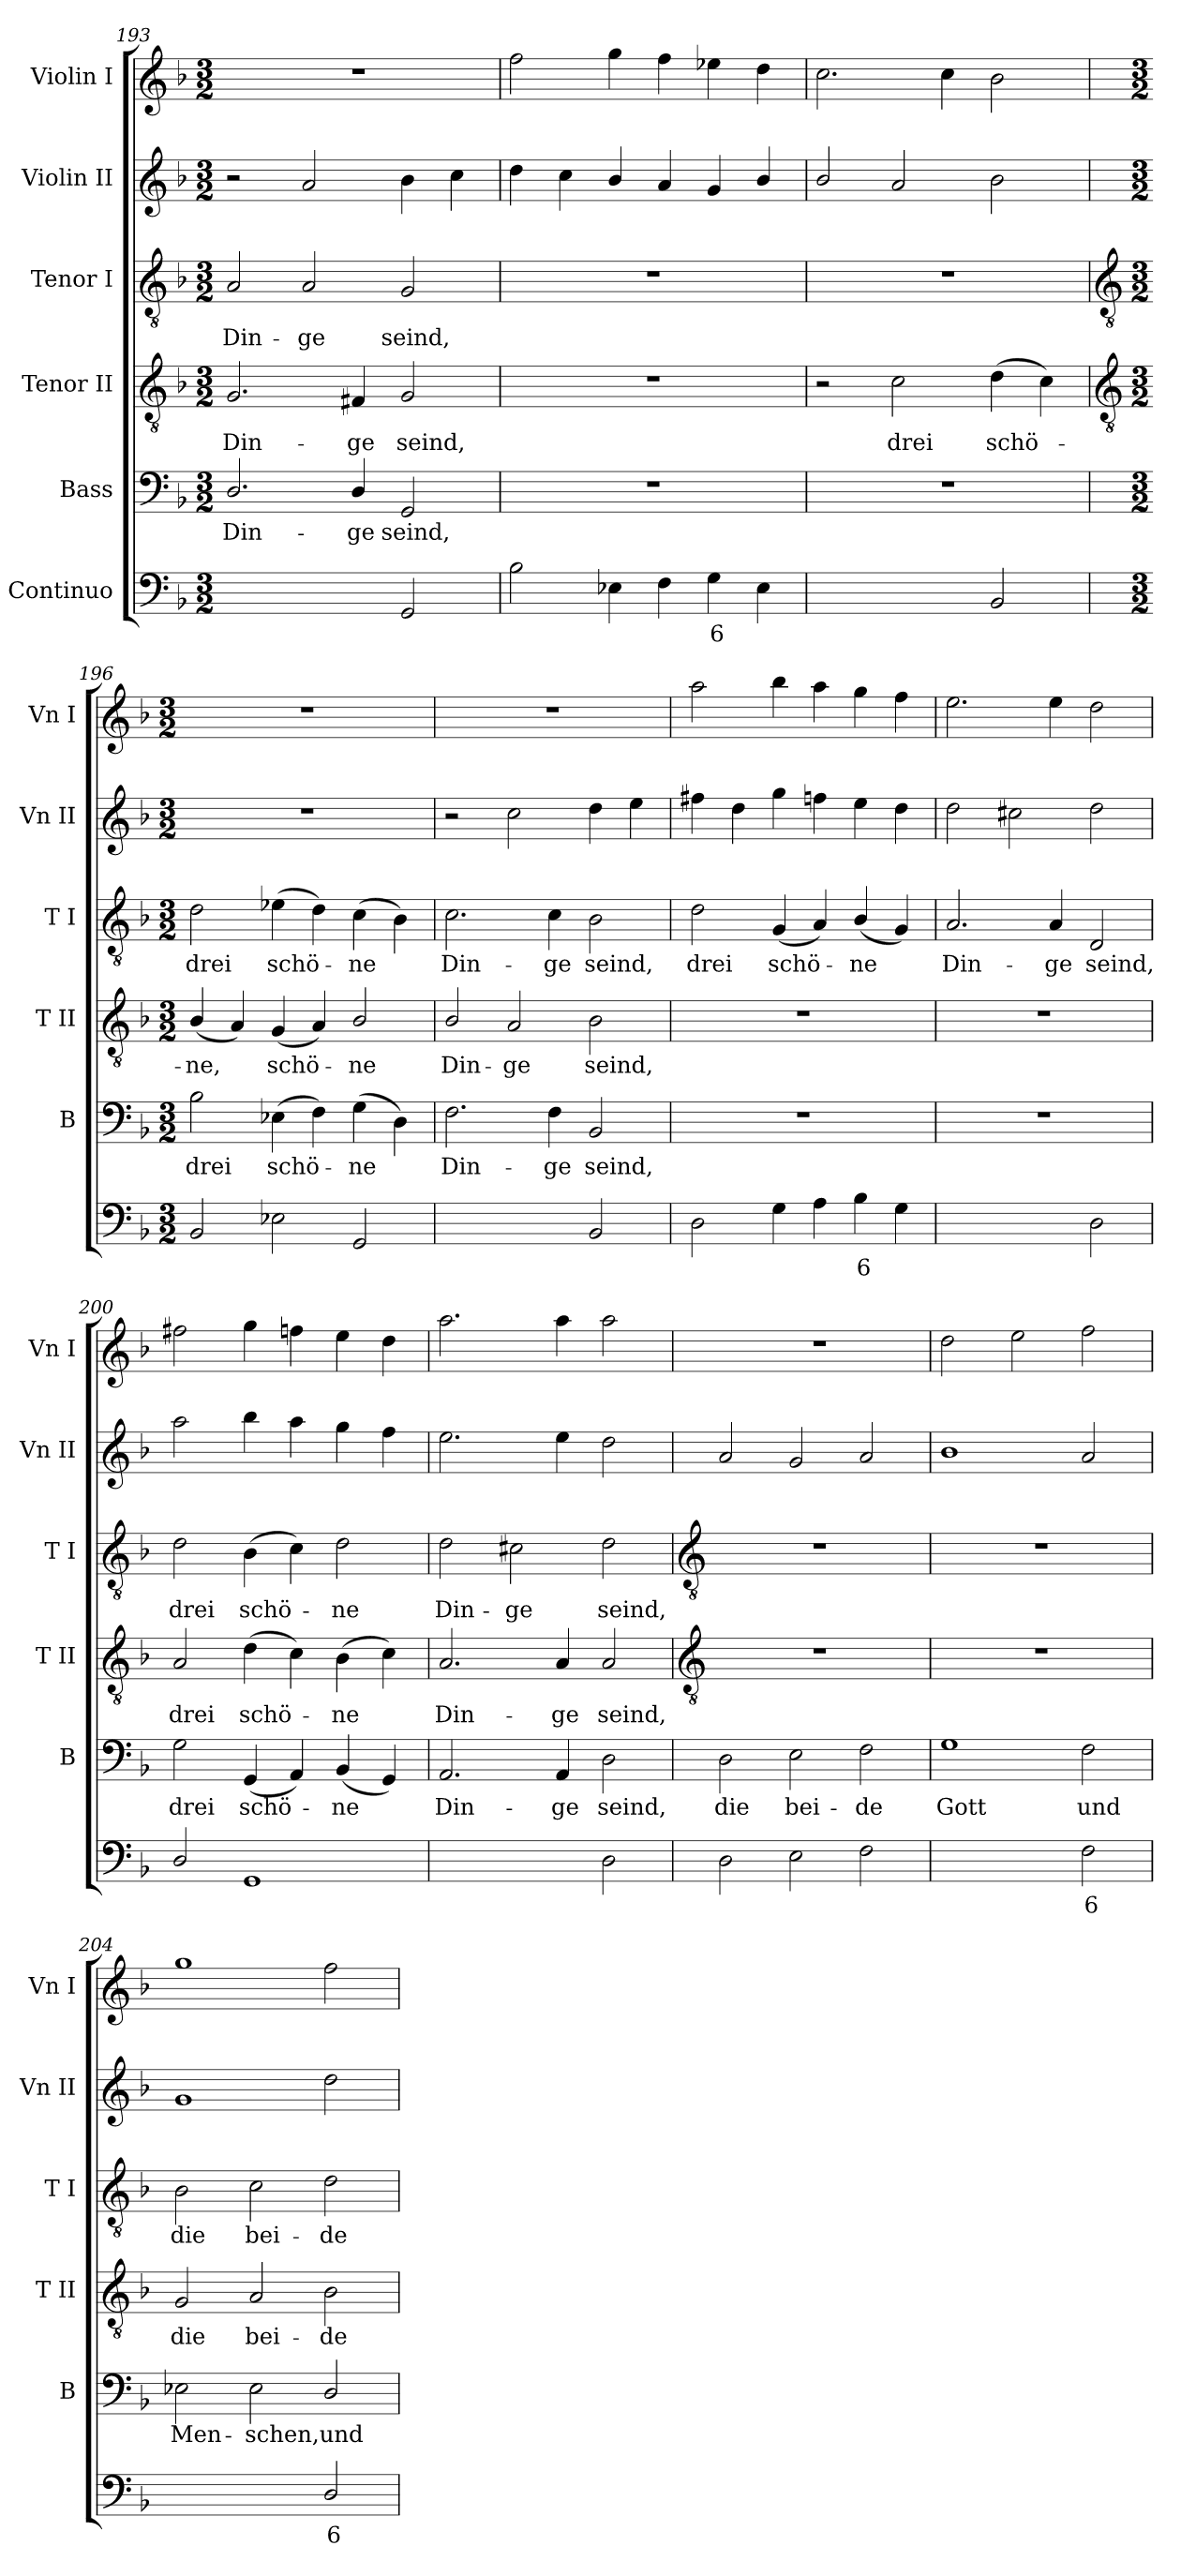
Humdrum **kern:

**kern	**text	**text	**kern	**text	**kern	**text	**kern	**text	**kern	**kern
*part6	*part6	*part6	*part5	*part5	*part4	*part4	*part3	*part3	*part2	*part1
*staff6	*staff6	*staff6	*staff5	*staff5	*staff4	*staff4	*staff3	*staff3	*staff2	*staff1
*I"Continuo	*	*	*I"Bass	*	*I"Tenor II	*	*I"Tenor I	*	*I"Violin II	*I"Violin I
*	*	*	*I'B	*	*I'T II	*	*I'T I	*	*I'Vn II	*I'Vn I
*clefF4	*	*	*clefF4	*	*clefGv2	*	*clefGv2	*	*clefG2	*clefG2
*k[b-]	*	*	*k[b-]	*	*k[b-]	*	*k[b-]	*	*k[b-]	*k[b-]
*F:	*	*	*F:	*	*F:	*	*F:	*	*F:	*F:
*M3/2	*	*	*M3/2	*	*M3/2	*	*M3/2	*	*M3/2	*M3/2
=193	=193	=193	=193	=193	=193	=193	=193	=193	=193	=193
!	!LO:LY:b	!	!	!LO:LY:b	!	!LO:LY:b	!	!LO:LY:b	!	!LO:N:vis=1
[2Dyy	4	.	2.D/	Din-	2.G	Din-	2A	Din-	2r	1.r
!	!	!	!	!	!	!	!	!LO:LY:b	!	!
2Dyy]	.	.	.	.	.	.	2A	-ge	2a	.
!	!	!	!	!LO:LY:b	!	!LO:LY:b	!	!	!	!
.	.	.	4D/	-ge	4F#X	-ge	.	.	.	.
!	!	!	!	!LO:LY:b	!	!LO:LY:b	!	!LO:LY:b	!	!
2GG	.	.	2GG	seind,	2G	seind,	2G	seind,	4b-	.
.	.	.	.	.	.	.	.	.	4cc	.
=194	=194	=194	=194	=194	=194	=194	=194	=194	=194	=194
!	!	!	!LO:N:vis=1	!	!LO:N:vis=1	!	!LO:N:vis=1	!	!	!
2B-	.	.	1.r	.	1.r	.	1.r	.	4dd	2ff
.	.	.	.	.	.	.	.	.	4cc	.
4E-X	.	.	.	.	.	.	.	.	4b-/	4gg
4F	.	.	.	.	.	.	.	.	4a	4ff
!	!LO:LY:b	!	!	!	!	!	!	!	!	!
4G	6	.	.	.	.	.	.	.	4g	4ee-X
4E-	.	.	.	.	.	.	.	.	4b-/	4dd
=195	=195	=195	=195	=195	=195	=195	=195	=195	=195	=195
!	!LO:LY:b	!	!LO:N:vis=1	!	!	!	!LO:N:vis=1	!	!	!
[2Fyy	4	.	1.r	.	2r	.	1.r	.	2b-/	2.cc
!	!LO:LY:b	!	!	!	!	!LO:LY:b	!	!	!	!
2Fyy]	3	.	.	.	2c	drei	.	.	2a	.
.	.	.	.	.	.	.	.	.	.	4cc
!	!	!	!	!	!	!LO:LY:b	!	!	!	!
2BB-	.	.	.	.	(>4d	schö-	.	.	2b-	2b-
.	.	.	.	.	4c)	.	.	.	.	.
!!LO:LB:g=z
=196	=196	=196	=196	=196	=196	=196	=196	=196	=196	=196
*	*	*	*	*	*clefGv2	*	*clefGv2	*	*	*
*M3/2	*	*	*M3/2	*	*M3/2	*	*M3/2	*	*M3/2	*M3/2
!	!	!	!	!LO:LY:b	!	!LO:LY:b	!	!LO:LY:b	!LO:N:vis=1	!LO:N:vis=1
2BB-	.	.	2B-	drei	(<4B-/	ne,	2d	drei	1.r	1.r
.	.	.	.	.	4A)	.	.	.	.	.
!	!	!	!	!LO:LY:b	!	!LO:LY:b	!	!LO:LY:b	!	!
2E-X	.	.	(>4E-X	schö-	(<4G	schö-	(>4e-X	schö-	.	.
.	.	.	4F)	.	4A)	.	4d)	.	.	.
!	!	!	!	!LO:LY:b	!	!LO:LY:b	!	!LO:LY:b	!	!
2GG	.	.	(4G	ne	2B-/	ne	(>4c	ne	.	.
.	.	.	4D)	.	.	.	4B-)	.	.	.
=197	=197	=197	=197	=197	=197	=197	=197	=197	=197	=197
!	!LO:LY:b	!	!	!LO:LY:b	!	!LO:LY:b	!	!LO:LY:b	!	!LO:N:vis=1
[2FFyy	4	.	2.F	Din-	2B-/	Din-	2.c	Din-	2r	1.r
!	!LO:LY:b	!	!	!	!	!LO:LY:b	!	!	!	!
2FFyy]	3	.	.	.	2A	-ge	.	.	2cc	.
!	!	!	!	!LO:LY:b	!	!	!	!LO:LY:b	!	!
.	.	.	4F	-ge	.	.	4c	-ge	.	.
!	!	!	!	!LO:LY:b	!	!LO:LY:b	!	!LO:LY:b	!	!
2BB-	.	.	2BB-	seind,	2B-	seind,	2B-	seind,	4dd	.
.	.	.	.	.	.	.	.	.	4ee	.
=198	=198	=198	=198	=198	=198	=198	=198	=198	=198	=198
!	!	!	!LO:N:vis=1	!	!LO:N:vis=1	!	!	!LO:LY:b	!	!
2D	.	.	1.r	.	1.r	.	2d	drei	4ff#X	2aa
.	.	.	.	.	.	.	.	.	4dd	.
!	!	!	!	!	!	!	!	!LO:LY:b	!	!
4G	.	.	.	.	.	.	(<4G	schö-	4gg	4bb-
4A	.	.	.	.	.	.	4A)	.	4ffn	4aa
!	!LO:LY:b	!	!	!	!	!	!	!LO:LY:b	!	!
4B-	6	.	.	.	.	.	(<4B-/	ne	4ee	4gg
4G	.	.	.	.	.	.	4G)	.	4dd	4ff
=199	=199	=199	=199	=199	=199	=199	=199	=199	=199	=199
!	!LO:LY:b	!	!LO:N:vis=1	!	!LO:N:vis=1	!	!	!LO:LY:b	!	!
[2Ayy	4	.	1.r	.	1.r	.	2.A	Din-	2dd	2.ee
2Ayy]	.	.	.	.	.	.	.	.	2cc#X	.
!	!	!	!	!	!	!	!	!LO:LY:b	!	!
.	.	.	.	.	.	.	4A	-ge	.	4ee
!	!	!	!	!	!	!	!	!LO:LY:b	!	!
2D	.	.	.	.	.	.	2D	seind,	2dd	2dd
=200	=200	=200	=200	=200	=200	=200	=200	=200	=200	=200
!	!	!	!	!LO:LY:b	!	!LO:LY:b	!	!LO:LY:b	!	!
2D/	.	.	2G	drei	2A	drei	2d	drei	2aa	2ff#X
!	!	!	!	!LO:LY:b	!	!LO:LY:b	!	!LO:LY:b	!	!
1GG	.	.	(<4GG	schö-	(>4d	schö-	(>4B-	schö-	4bb-	4gg
.	.	.	4AA)	.	4c)	.	4c)	.	4aa	4ffn
!	!	!	!	!LO:LY:b	!	!LO:LY:b	!	!LO:LY:b	!	!
.	.	.	(<4BB-	ne	(>4B-	ne	2d	ne	4gg	4ee
.	.	.	4GG)	.	4c)	.	.	.	4ff	4dd
=201	=201	=201	=201	=201	=201	=201	=201	=201	=201	=201
!	!LO:LY:b	!	!	!LO:LY:b	!	!LO:LY:b	!	!LO:LY:b	!	!
[2AAyy	4	.	2.AA	Din-	2.A	Din-	2d	Din-	2.ee	2.aa
!	!	!	!	!	!	!	!	!LO:LY:b	!	!
2AAyy]	.	.	.	.	.	.	2c#X	-ge	.	.
!	!	!	!	!LO:LY:b	!	!LO:LY:b	!	!	!	!
.	.	.	4AA	-ge	4A	-ge	.	.	4ee	4aa
!	!	!	!	!LO:LY:b	!	!LO:LY:b	!	!LO:LY:b	!	!
2D	.	.	2D	seind,	2A	seind,	2d	seind,	2dd	2aa
!!LO:LB:g=z
=202	=202	=202	=202	=202	=202	=202	=202	=202	=202	=202
*	*	*	*	*	*clefGv2	*	*clefGv2	*	*	*
!	!	!	!	!LO:LY:b	!LO:N:vis=1	!	!LO:N:vis=1	!	!	!LO:N:vis=1
2D	.	.	2D	die	1.r	.	1.r	.	2a	1.r
!	!	!	!	!LO:LY:b	!	!	!	!	!	!
2E	.	.	2E	bei-	.	.	.	.	2g	.
!	!	!	!	!LO:LY:b	!	!	!	!	!	!
2F	.	.	2F	-de	.	.	.	.	2a	.
=203	=203	=203	=203	=203	=203	=203	=203	=203	=203	=203
!	!LO:LY:b	!LO:LY:b	!	!LO:LY:b	!LO:N:vis=1	!	!LO:N:vis=1	!	!	!
[2Gyy	5	3	1G	Gott	1.r	.	1.r	.	1b-	2dd
!	!LO:LY:b	!LO:LY:b	!	!	!	!	!	!	!	!
2Gyy]	6	4	.	.	.	.	.	.	.	2ee
!	!LO:LY:b	!	!	!LO:LY:b	!	!	!	!	!	!
2F	6	.	2F	und	.	.	.	.	2a	2ff
=204	=204	=204	=204	=204	=204	=204	=204	=204	=204	=204
!	!LO:LY:b	!LO:LY:b	!	!LO:LY:b	!	!LO:LY:b	!	!LO:LY:b	!	!
[2E-Xyy	5	3	2E-X	Men-	2G	die	2B-	die	1g	1gg
!	!LO:LY:b	!LO:LY:b	!	!LO:LY:b	!	!LO:LY:b	!	!LO:LY:b	!	!
2E-yy]	6	4	2E-	-schen,	2A	bei-	2c	bei-	.	.
!	!LO:LY:b	!	!	!LO:LY:b	!	!LO:LY:b	!	!LO:LY:b	!	!
2D/	6	.	2D/	und	2B-	-de	2d	-de	2dd	2ff
=	=	=	=	=	=	=	=	=	=	=
*-	*-	*-	*-	*-	*-	*-	*-	*-	*-	*-
